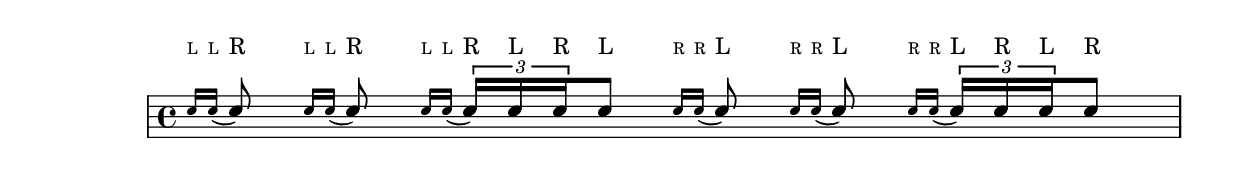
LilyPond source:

\version "2.22.1"

rudiment = \drummode {
  \grace {
    sn16^\markup { \teeny L }
    sn16^\markup { \teeny L }(
  } sn8^"R")
  \grace {
    sn16^\markup { \teeny L }
    sn16^\markup { \teeny L }(
  } sn8^"R")
  \grace {
    sn16^\markup { \teeny L }
    sn16^\markup { \teeny L }(
  } \tuplet 3/2 {
    sn16^"R")
    sn16^"L"
    sn16^"R"
  }
  sn8^"L"
  \grace {
    sn16^\markup { \teeny R }
    sn16^\markup { \teeny R }(
  } sn8^"L")
  \grace {
    sn16^\markup { \teeny R }
    sn16^\markup { \teeny R }(
  } sn8^"L")
  \grace {
    sn16^\markup { \teeny R }
    sn16^\markup { \teeny R }(
  } \tuplet 3/2 {
    sn16^"L")
    sn16^"R"
    sn16^"L"
  }
  sn8^"R"
}

\score {
  <<
    \new DrumStaff <<
      \new DrumVoice {
        \override Score.SystemStartBar.collapse-height = #-inf.0
        \omit Staff.Clef
        \override TextScript.Y-offset = 6
        \stemUp
        \rudiment
      }
    >>
  >>

  \layout {
    ragged-last = ##f
  }
}